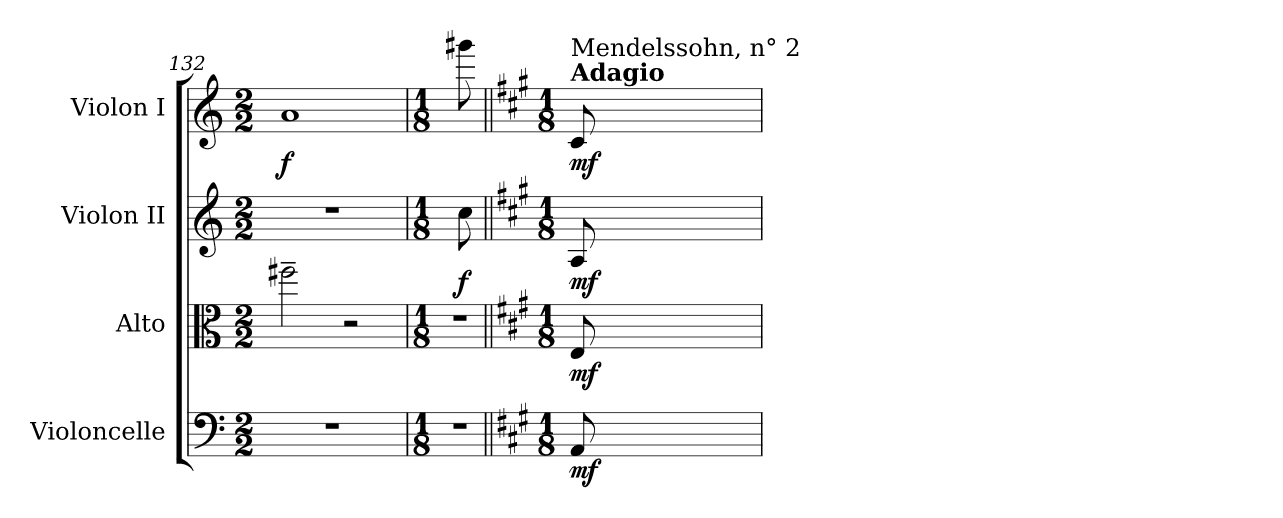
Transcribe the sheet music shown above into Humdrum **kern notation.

**kern	**dynam	**kern	**dynam	**kern	**dynam	**kern	**dynam
*part4	*part4	*part3	*part3	*part2	*part2	*part1	*part1
*staff4	*staff4	*staff3	*staff3	*staff2	*staff2	*staff1	*staff1
*I"Violoncelle	*	*I"Alto	*	*I"Violon II	*	*I"Violon I	*
*I'Vc.	*	*I'Alt.	*	*I'Vln. II	*	*I'Vln. I	*
!!LO:LB:g=z
*clefF4	*	*clefC3	*	*clefG2	*	*clefG2	*
*k[]	*	*k[]	*	*k[]	*	*k[]	*
*C:	*	*C:	*	*C:	*	*C:	*
*M2/2	*	*M2/2	*	*M2/2	*	*M2/2	*
=132	=132	=132	=132	=132	=132	=132	=132
!	!	!	!	!	!	!	!LO:DY:b
1r	.	2ff#X~>\	.	1r	.	1a<	f
.	.	2r	.	.	.	.	.
=133	=133	=133	=133	=133	=133	=133	=133
*M1/8	*	*M1/8	*	*M1/8	*	*M1/8	*
!	!	!	!	!	!LO:DY:b	!	!
8r	.	8r	.	8cc>\	f	8ggg#X>\	.
=134||	=134||	=134||	=134||	=134||	=134||	=134||	=134||
!!LO:REH:place=s1:a:t=65
*k[f#c#g#]	*	*k[f#c#g#]	*	*k[f#c#g#]	*	*k[f#c#g#]	*
*A:	*	*A:	*	*A:	*	*A:	*
*M1/8	*	*M1/8	*	*M1/8	*	*M1/8	*
!	!	!	!	!	!	!LO:TX:a:B:t=Adagio	!
!	!	!	!	!	!	!LO:TX:a:t=Mendelssohn, n° 2	!
!	!LO:DY:b	!	!LO:DY:b	!	!LO:DY:b	!	!LO:DY:b
8AA/	mf	8E/	mf	8A/	mf	8c#/	mf
=	=	=	=	=	=	=	=
*-	*-	*-	*-	*-	*-	*-	*-
